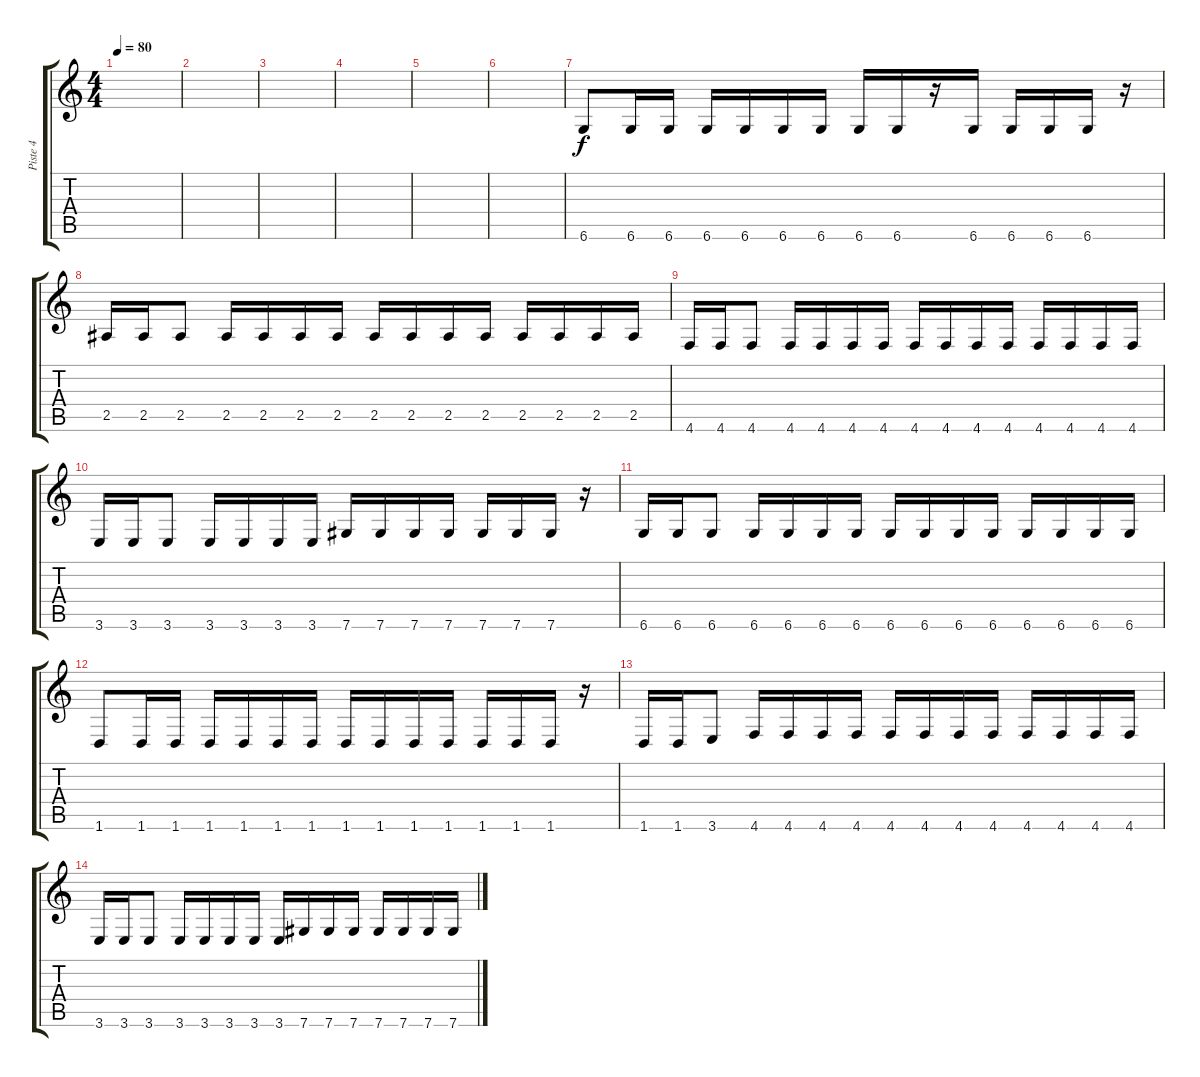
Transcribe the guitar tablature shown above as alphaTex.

\track ("Piste 4" "Piste 4") {instrument electricbasspick}
\staff {score tabs}
\tuning (Eb4 Bb3 Gb3 Db3 Ab2 Db2) {hide}
\ts (4 4)
\tempo 80
\clef g2
\ks c
|
|
|
|
|
|
6.6.8 6.6.16 6.6.16 6.6.16 6.6.16 6.6.16 6.6.16 6.6.16 6.6.16 r.16 6.6.16 6.6.16 6.6.16 6.6.16 r.16 |
2.5.16 2.5.16 2.5.8 2.5.16 2.5.16 2.5.16 2.5.16 2.5.16 2.5.16 2.5.16 2.5.16 2.5.16 2.5.16 2.5.16 2.5.16 |
4.6.16 4.6.16 4.6.8 4.6.16 4.6.16 4.6.16 4.6.16 4.6.16 4.6.16 4.6.16 4.6.16 4.6.16 4.6.16 4.6.16 4.6.16 |
3.6.16 3.6.16 3.6.8 3.6.16 3.6.16 3.6.16 3.6.16 7.6.16 7.6.16 7.6.16 7.6.16 7.6.16 7.6.16 7.6.16 r.16 |
6.6.16 6.6.16 6.6.8 6.6.16 6.6.16 6.6.16 6.6.16 6.6.16 6.6.16 6.6.16 6.6.16 6.6.16 6.6.16 6.6.16 6.6.16 |
1.6.8 1.6.16 1.6.16 1.6.16 1.6.16 1.6.16 1.6.16 1.6.16 1.6.16 1.6.16 1.6.16 1.6.16 1.6.16 1.6.16 r.16 |
1.6.16 1.6.16 3.6.8 4.6.16 4.6.16 4.6.16 4.6.16 4.6.16 4.6.16 4.6.16 4.6.16 4.6.16 4.6.16 4.6.16 4.6.16 |
3.6.16 3.6.16 3.6.8 3.6.16 3.6.16 3.6.16 3.6.16 3.6.16 7.6.16 7.6.16 7.6.16 7.6.16 7.6.16 7.6.16 7.6.16
